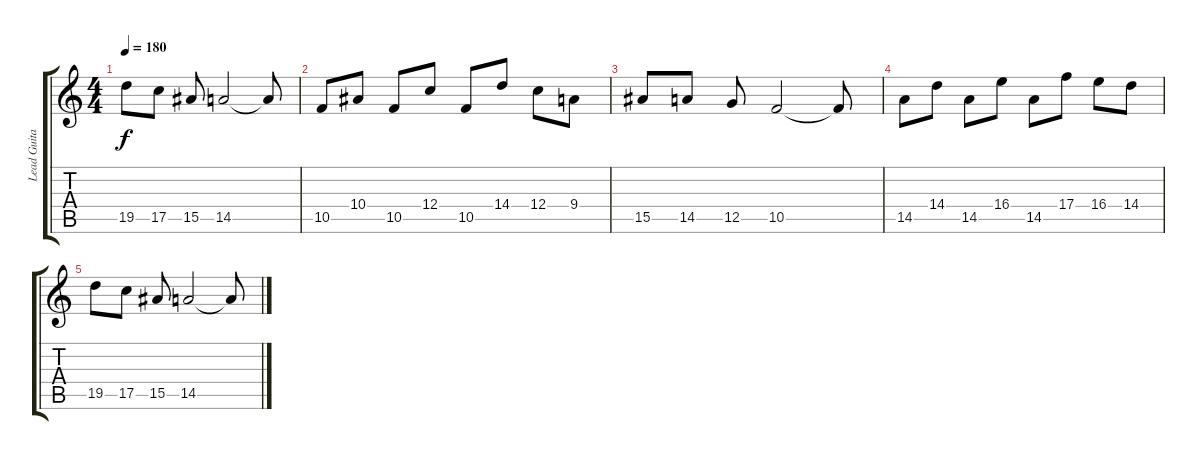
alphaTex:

\track ("Lead Guitar 2" "Lead Guita") {instrument distortionguitar}
\staff {score tabs}
\tuning (D4 A3 F3 C3 G2 D2) {hide}
\ts (4 4)
\tempo 180
\clef g2
\ks c
19.5.8{dy f} 17.5.8 15.5.8 14.5.2 14.5{t}.8 |
10.5.8 10.4.8 10.5.8 12.4.8 10.5.8 14.4.8 12.4.8 9.4.8 |
15.5.8 14.5.8 12.5.8 10.5.2 10.5{t}.8 |
14.5.8 14.4.8 14.5.8 16.4.8 14.5.8 17.4.8 16.4.8 14.4.8 |
19.5.8 17.5.8 15.5.8 14.5.2 14.5{t}.8
